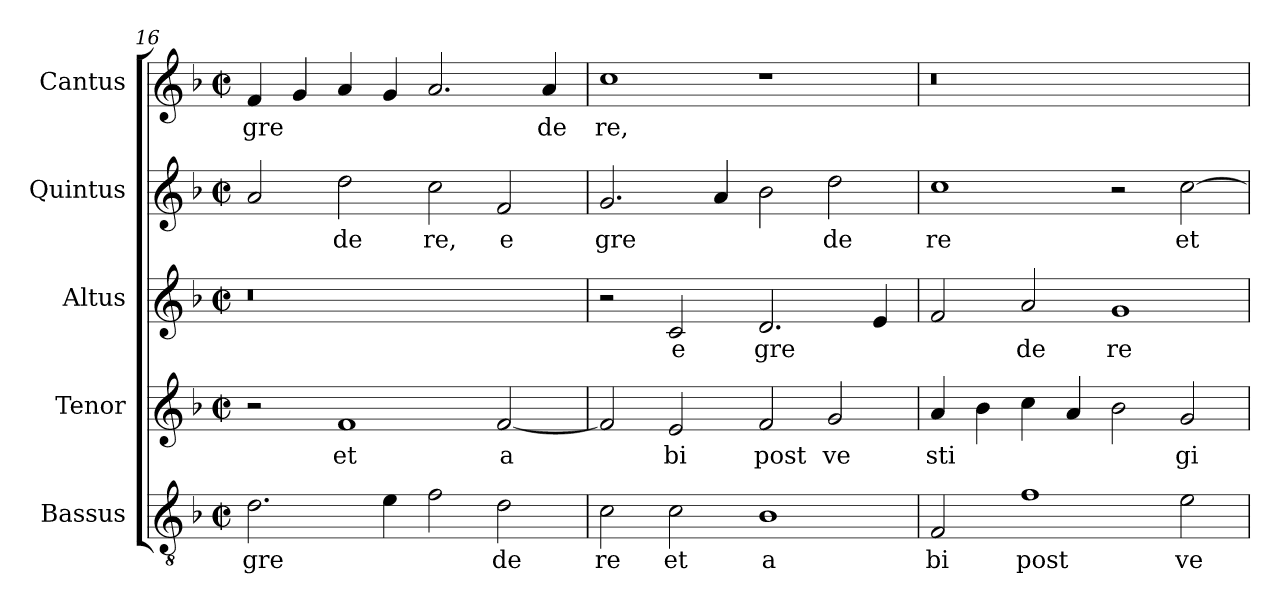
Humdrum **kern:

**kern	**text	**kern	**text	**kern	**text	**kern	**text	**kern	**text
*part5	*part5	*part4	*part4	*part3	*part3	*part2	*part2	*part1	*part1
*staff5	*staff5	*staff4	*staff4	*staff3	*staff3	*staff2	*staff2	*staff1	*staff1
*I"Bassus	*	*I"Tenor	*	*I"Altus	*	*I"Quintus	*	*I"Cantus	*
!!LO:PB:g=z
*clefGv2	*	*clefG2	*	*clefG2	*	*clefG2	*	*clefG2	*
*k[b-]	*	*k[b-]	*	*k[b-]	*	*k[b-]	*	*k[b-]	*
*F:	*	*F:	*	*F:	*	*F:	*	*F:	*
*M2/2	*	*M2/2	*	*M2/2	*	*M2/2	*	*M2/2	*
*met(c|)	*	*met(c|)	*	*met(c|)	*	*met(c|)	*	*met(c|)	*
=16	=16	=16	=16	=16	=16	=16	=16	=16	=16
!	!LO:LY:b	!	!	!	!	!	!	!	!LO:LY:b
2.d\	gre	2r	.	0r	.	2a/	.	4f/	gre
.	.	.	.	.	.	.	.	4g/	.
!	!	!	!LO:LY:b:cj	!	!	!	!LO:LY:b:cj	!	!
.	.	1f	et	.	.	2dd\	de	4a/	.
4e\	.	.	.	.	.	.	.	4g/	.
!	!	!	!	!	!	!	!LO:LY:b:cj	!	!
2f\	.	.	.	.	.	2cc\	re,	2.a/	.
!	!LO:LY:b:cj	!	!LO:LY:b:cj	!	!	!	!LO:LY:b:cj	!	!
2d\	de	[<2f/	a	.	.	2f/	e	.	.
!	!	!	!	!	!	!	!	!	!LO:LY:b:cj
.	.	.	.	.	.	.	.	4a/	de
=17	=17	=17	=17	=17	=17	=17	=17	=17	=17
!	!LO:LY:b:cj	!	!	!	!	!	!LO:LY:b	!	!LO:LY:b:cj
2c\	re	2f/]	.	2r	.	2.g/	gre	1cc	re,
!	!LO:LY:b:cj	!	!LO:LY:b:cj	!	!LO:LY:b:cj	!	!	!	!
2c\	et	2e/	bi	2c/	e	.	.	.	.
.	.	.	.	.	.	4a/	.	.	.
!	!LO:LY:b:cj	!	!LO:LY:b:cj	!	!LO:LY:b	!	!	!	!
1B-	a	2f/	post	2.d/	gre	2b-\	.	1r	.
!	!	!	!LO:LY:b:cj	!	!	!	!LO:LY:b:cj	!	!
.	.	2g/	ve	.	.	2dd\	de	.	.
.	.	.	.	4e/	.	.	.	.	.
=18	=18	=18	=18	=18	=18	=18	=18	=18	=18
!	!LO:LY:b:cj	!	!LO:LY:b	!	!	!	!LO:LY:b:cj	!	!
2F/	bi	4a/	sti	2f/	.	1cc	re	0r	.
.	.	4b-\	.	.	.	.	.	.	.
!	!LO:LY:b:cj	!	!	!	!LO:LY:b:cj	!	!	!	!
1f	post	4cc\	.	2a/	de	.	.	.	.
.	.	4a/	.	.	.	.	.	.	.
!	!	!	!	!	!LO:LY:b:cj	!	!	!	!
.	.	2b-\	.	1g	re	2r	.	.	.
!	!LO:LY:b:cj	!	!LO:LY:b:cj	!	!	!	!LO:LY:b:cj	!	!
2e\	ve	2g/	gi	.	.	[>2cc\	et	.	.
=	=	=	=	=	=	=	=	=	=
*-	*-	*-	*-	*-	*-	*-	*-	*-	*-
